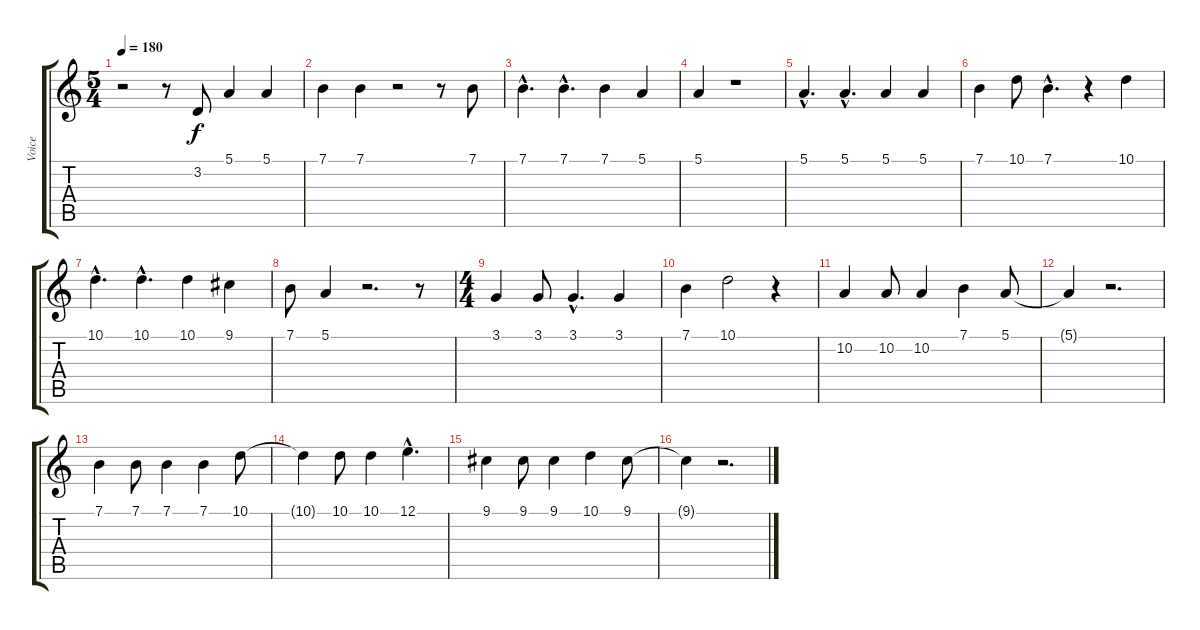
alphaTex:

\track ("Voice" "Voice") {instrument flute}
\staff {score tabs}
\tuning (E4 B3 G3 D3 A2 E2) {hide}
\ts (5 4)
\tempo 180
\clef g2
\ks c
r.2{dy f} r.8 3.2.8 5.1.4 5.1.4 |
7.1.4 7.1.4 r.2 r.8 7.1.8 |
7.1{hac}.4{d} 7.1{hac}.4{d} 7.1.4 5.1.4 |
5.1.4 r.1 |
5.1{hac}.4{d} 5.1{hac}.4{d} 5.1.4 5.1.4 |
7.1.4 10.1.8 7.1{hac}.4{d} r.4 10.1.4 |
10.1{hac}.4{d} 10.1{hac}.4{d} 10.1.4 9.1.4 |
7.1.8 5.1.4 r.2{d} r.8 |
\ts (4 4)
3.1.4 3.1.8 3.1{hac}.4{d} 3.1.4 |
7.1.4 10.1.2 r.4 |
10.2.4 10.2.8 10.2.4 7.1.4 5.1.8 |
5.1{t}.4 r.2{d} |
7.1.4 7.1.8 7.1.4 7.1.4 10.1.8 |
10.1{t}.4 10.1.8 10.1.4 12.1{hac}.4{d} |
9.1.4 9.1.8 9.1.4 10.1.4 9.1.8 |
9.1{t}.4 r.2{d}
